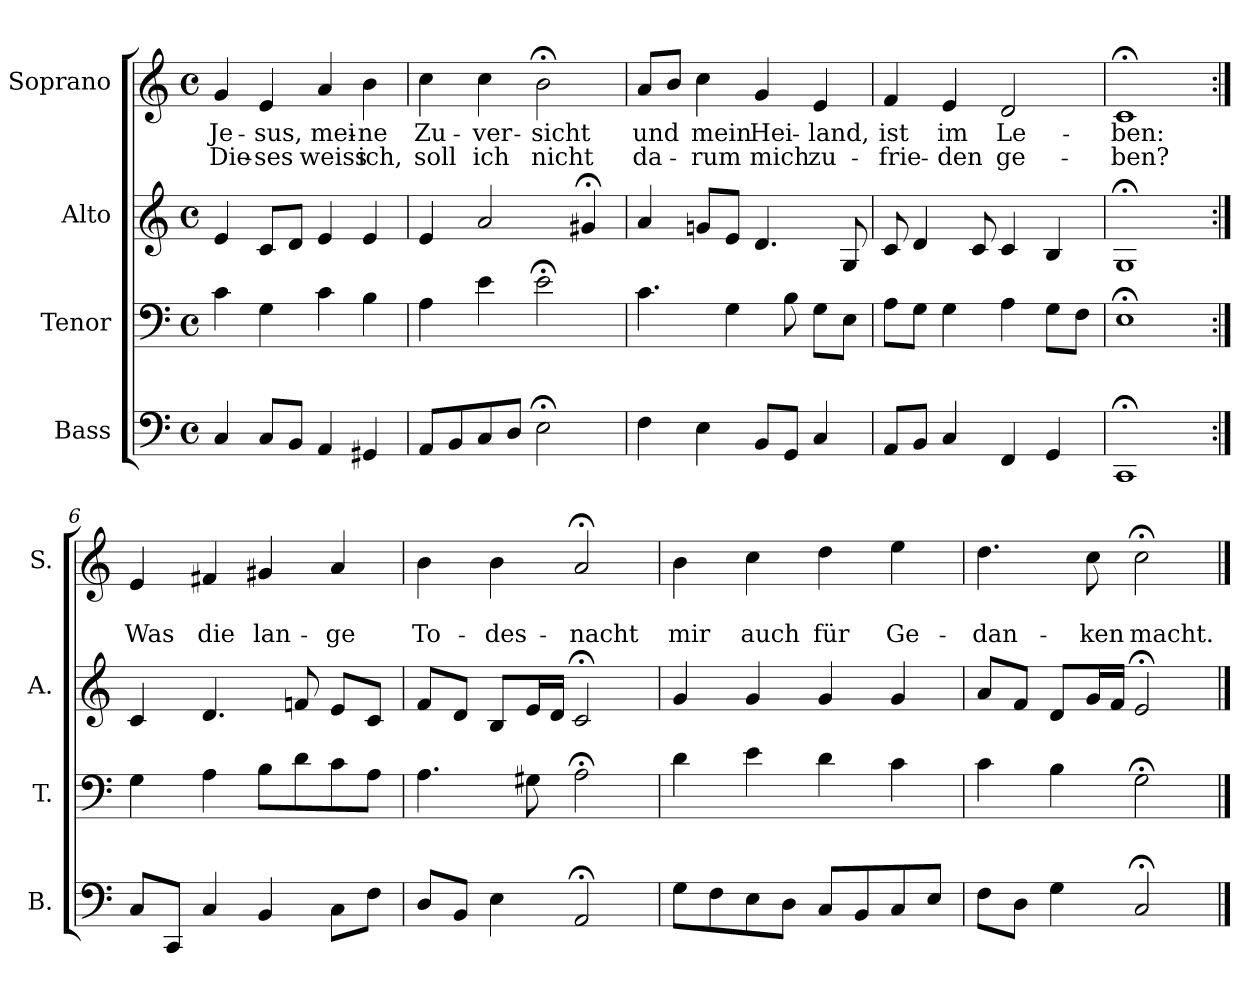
**kern	**kern	**kern	**kern	**text	**text
*part4	*part3	*part2	*part1	*part1	*part1
*staff4	*staff3	*staff2	*staff1	*staff1	*staff1
*I"Bass	*I"Tenor	*I"Alto	*I"Soprano	*	*
*I'B.	*I'T.	*I'A.	*I'S.	*	*
*clefF4	*clefF4	*clefG2	*clefG2	*	*
*k[]	*k[]	*k[]	*k[]	*	*
*	*	*	*C:	*	*
*M4/4	*M4/4	*M4/4	*M4/4	*	*
*met(c)	*met(c)	*met(c)	*met(c)	*	*
=1	=1	=1	=1	=1	=1
4C/	4c\	4e/	4g/	Je-	Die-
8C/L	4G\	8c/L	4e/	-sus,	-ses
8BB/J	.	8d/J	.	.	.
4AA/	4c\	4e/	4a/	mei-	weiss
4GG#X/	4B\	4e/	4b\	-ne	ich,
=2	=2	=2	=2	=2	=2
8AA/L	4A\	4e/	4cc\	Zu-	soll
8BB/	.	.	.	.	.
8C/	4e\	2a/	4cc\	-ver-	ich
8D/J	.	.	.	.	.
2E;<\	2e;<\	.	2b;<\	-sicht	nicht
.	.	4g#X;</	.	.	.
=3	=3	=3	=3	=3	=3
4F\	4.c\	4a/	8a/L	und	da-
.	.	.	8b/J	.	.
4E\	.	8gn/L	4cc\	mein	-rum
.	4G\	8e/J	.	.	.
8BB/L	.	4.d/	4g/	Hei-	mich
8GG/J	8B\	.	.	.	.
4C/	8G\L	.	4e/	-land,	zu-
.	8E\J	8G/	.	.	.
=4	=4	=4	=4	=4	=4
8AA/L	8A\L	8c/	4f/	ist	-frie-
8BB/J	8G\J	4d/	.	.	.
4C/	4G\	.	4e/	im	-den
.	.	8c/	.	.	.
4FF/	4A\	4c/	2d/	Le-	ge-
4GG/	8G\L	4B/	.	.	.
.	8F\J	.	.	.	.
=5	=5	=5	=5	=5	=5
1CC;<	1E;<	1G;<	1c;<	-ben:	-ben?
!!LO:LB:g=z
=6:|!	=6:|!	=6:|!	=6:|!	=6:|!	=6:|!
8C/L	4G\	4c/	4e/	.	Was
8CC/J	.	.	.	.	.
4C/	4A\	4.d/	4f#X/	.	die
4BB/	8B\L	.	4g#X/	.	lan-
.	8d\	8fn/	.	.	.
8C\L	8c\	8e/L	4a/	.	-ge
8F\J	8A\J	8c/J	.	.	.
=7	=7	=7	=7	=7	=7
8D/L	4.A\	8f/L	4b\	.	To-
8BB/J	.	8d/J	.	.	.
4E\	.	8B/L	4b\	.	-des-
.	8G#X\	16e/L	.	.	.
.	.	16d/JJ	.	.	.
2AA;</	2A;<\	2c;</	2a;</	.	-nacht
=8	=8	=8	=8	=8	=8
8G\L	4d\	4g/	4b\	.	mir
8F\	.	.	.	.	.
8E\	4e\	4g/	4cc\	.	auch
8D\J	.	.	.	.	.
8C/L	4d\	4g/	4dd\	.	für
8BB/	.	.	.	.	.
8C/	4c\	4g/	4ee\	.	Ge-
8E/J	.	.	.	.	.
=9	=9	=9	=9	=9	=9
8F\L	4c\	8a/L	4.dd\	.	-dan-
8D\J	.	8f/J	.	.	.
4G\	4B\	8d/L	.	.	.
.	.	16g/L	8cc\	.	-ken
.	.	16f/JJ	.	.	.
2C;</	2G;<\	2e;</	2cc;<\	.	macht.
==	==	==	==	==	==
*-	*-	*-	*-	*-	*-
